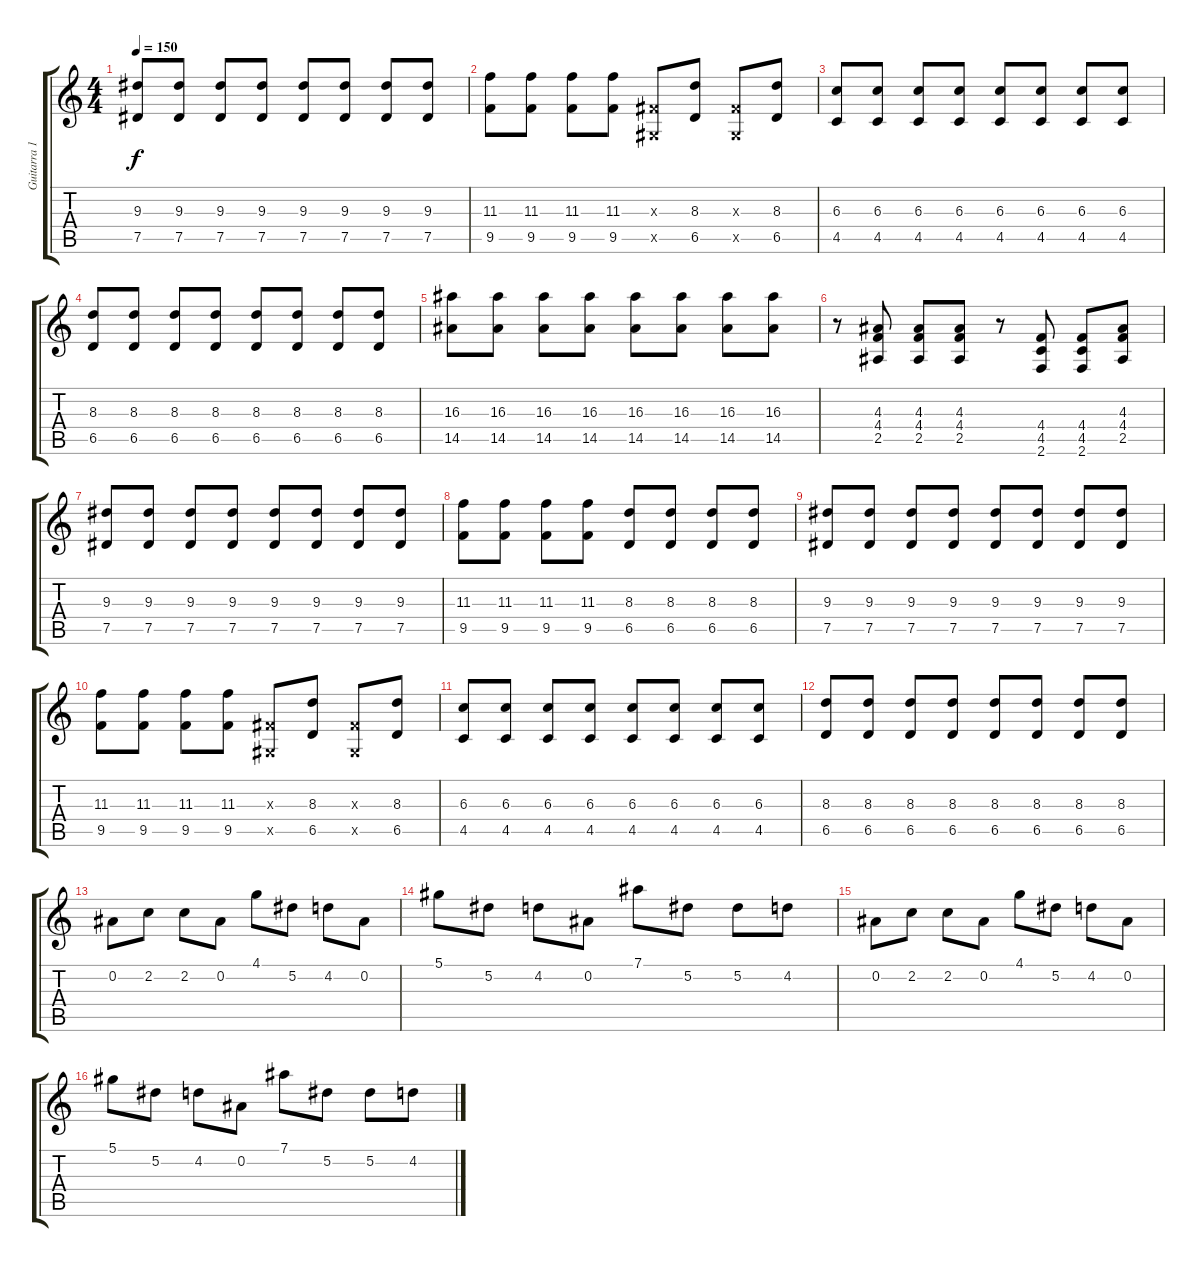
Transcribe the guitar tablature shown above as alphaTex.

\track ("Guitarra 1" "Guitarra 1") {instrument distortionguitar}
\staff {score tabs}
\tuning (Eb4 Bb3 Gb3 Db3 Ab2 Eb2) {hide}
\ts (4 4)
\tempo 150
\clef g2
\ks c
(9.3 7.5).8{dy f} (9.3 7.5).8 (9.3 7.5).8 (9.3 7.5).8 (9.3 7.5).8 (9.3 7.5).8 (9.3 7.5).8 (9.3 7.5).8 |
(11.3 9.5).8 (11.3 9.5).8 (11.3 9.5).8 (11.3 9.5).8 (0.3{x} 0.5{x}).8 (8.3 6.5).8 (0.3{x} 0.5{x}).8 (8.3 6.5).8 |
(6.3 4.5).8 (6.3 4.5).8 (6.3 4.5).8 (6.3 4.5).8 (6.3 4.5).8 (6.3 4.5).8 (6.3 4.5).8 (6.3 4.5).8 |
(8.3 6.5).8 (8.3 6.5).8 (8.3 6.5).8 (8.3 6.5).8 (8.3 6.5).8 (8.3 6.5).8 (8.3 6.5).8 (8.3 6.5).8 |
(16.3 14.5).8{volume 12} (16.3 14.5).8 (16.3 14.5).8 (16.3 14.5).8 (16.3 14.5).8 (16.3 14.5).8 (16.3 14.5).8 (16.3 14.5).8 |
r.8{volume 16} (4.3 4.4 2.5).8 (4.3 4.4 2.5).8 (4.3 4.4 2.5).8 r.8 (4.4 4.5 2.6).8 (4.4 4.5 2.6).8 (4.3 4.4 2.5).8 |
(9.3 7.5).8 (9.3 7.5).8 (9.3 7.5).8 (9.3 7.5).8 (9.3 7.5).8 (9.3 7.5).8 (9.3 7.5).8 (9.3 7.5).8 |
(11.3 9.5).8 (11.3 9.5).8 (11.3 9.5).8 (11.3 9.5).8 (8.3 6.5).8 (8.3 6.5).8 (8.3 6.5).8 (8.3 6.5).8 |
(9.3 7.5).8 (9.3 7.5).8 (9.3 7.5).8 (9.3 7.5).8 (9.3 7.5).8 (9.3 7.5).8 (9.3 7.5).8 (9.3 7.5).8 |
(11.3 9.5).8 (11.3 9.5).8 (11.3 9.5).8 (11.3 9.5).8 (0.3{x} 0.5{x}).8 (8.3 6.5).8 (0.3{x} 0.5{x}).8 (8.3 6.5).8 |
(6.3 4.5).8 (6.3 4.5).8 (6.3 4.5).8 (6.3 4.5).8 (6.3 4.5).8 (6.3 4.5).8 (6.3 4.5).8 (6.3 4.5).8 |
(8.3 6.5).8 (8.3 6.5).8 (8.3 6.5).8 (8.3 6.5).8 (8.3 6.5).8 (8.3 6.5).8 (8.3 6.5).8 (8.3 6.5).8 |
0.2.8{volume 14} 2.2.8 2.2.8 0.2.8 4.1.8 5.2.8 4.2.8 0.2.8 |
5.1.8 5.2.8 4.2.8 0.2.8 7.1.8 5.2.8 5.2.8 4.2.8 |
0.2.8 2.2.8 2.2.8 0.2.8 4.1.8 5.2.8 4.2.8 0.2.8 |
5.1.8 5.2.8 4.2.8 0.2.8 7.1.8 5.2.8 5.2.8 4.2.8
